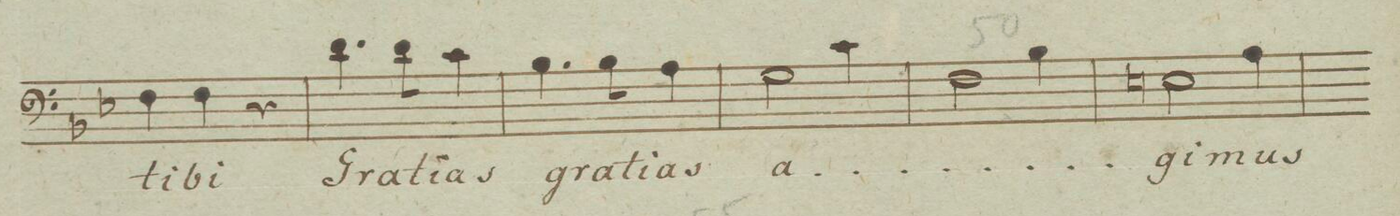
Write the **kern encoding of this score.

**kern	**text	**dynam
*I"Basso.	*	*
*clefF4	*	*
*k[b-e-]	*	*
*M3/4	*	*
4F\	ti-	.
4F\	-bi	.
4r	.	.
=47	=47	=47
4.d\	gra-	.
8d\	-ti-	.
4c\	-as	.
=48	=48	=48
4.B-\	gra-	.
8B-\	-ti-	.
4A\	-as	.
=49	=49	=49
2G\	a-	.
4c\	.	.
=50	=50	=50
2F\	.	.
4B-\	.	.
=51	=51	=51
2En\	-gi-	.
4A\	-mus	.
=52	=52	=52
*-	*-	*-
